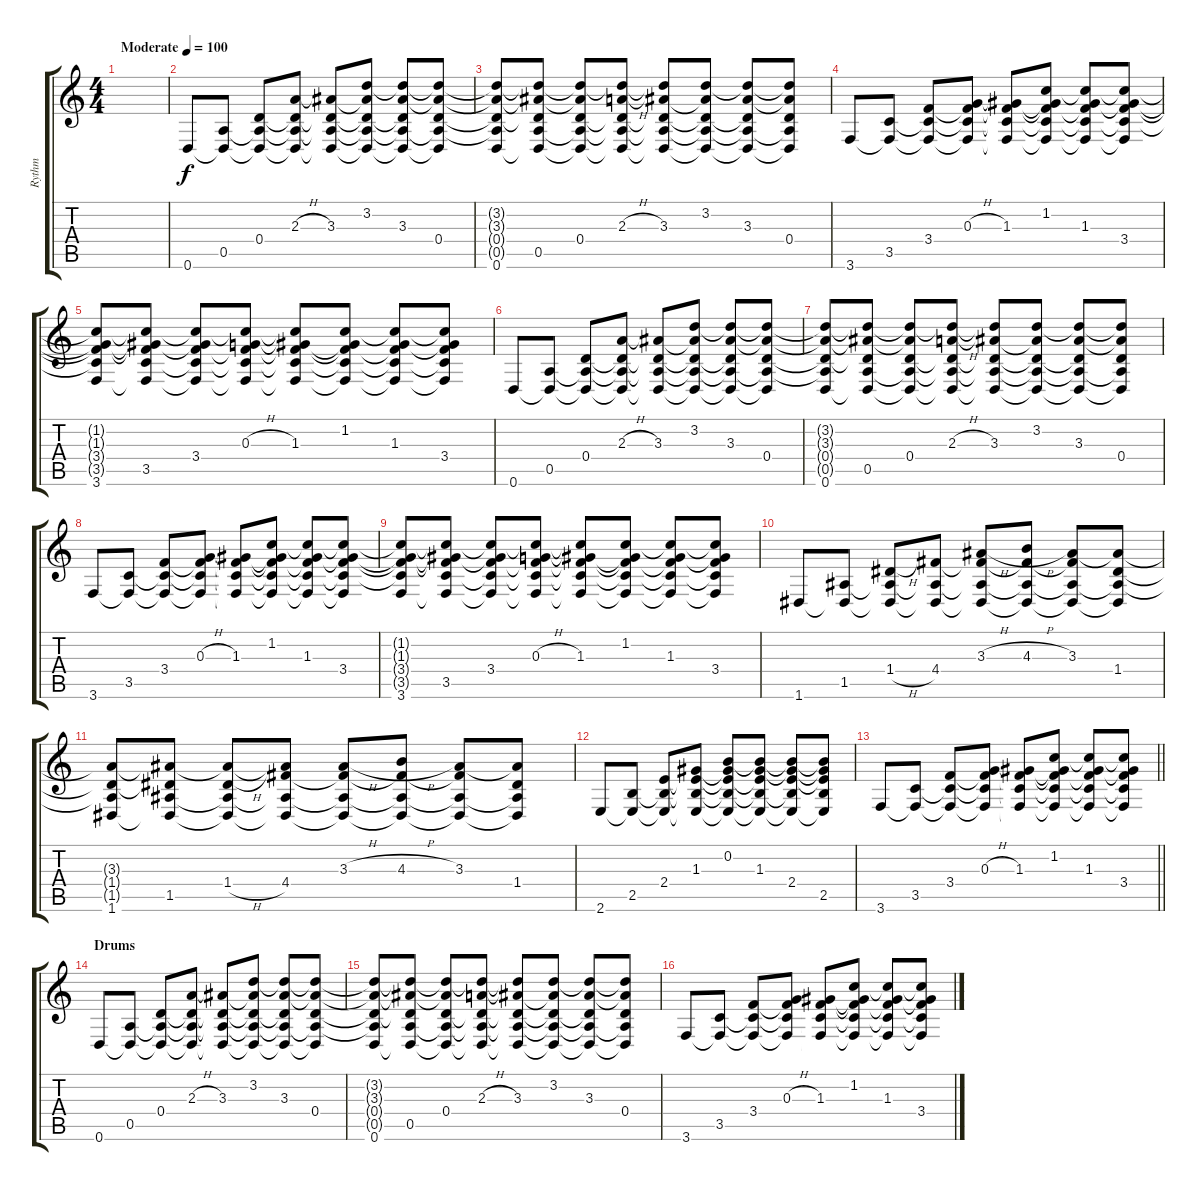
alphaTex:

\track ("Rythm" "Rythm") {instrument acousticguitarnylon}
\staff {score tabs}
\tuning (E4 B3 G3 D3 A2 D2) {hide}
\ts (4 4)
\tempo (100 "Moderate")
\clef g2
\ks c
|
0.6.8 (0.5 0.6{t}).8 (0.4 0.5{t} 0.6{t}).8 (2.3{h} 0.4{t} 0.5{t} 0.6{t}).8 (3.3 0.4{t} 0.5{t} 0.6{t}).8 (3.2 3.3{t} 0.4{t} 0.5{t} 0.6{t}).8 (3.2{t} 3.3 0.4{t} 0.5{t} 0.6{t}).8 (3.2{t} 3.3{t} 0.4 0.5{t} 0.6{t}).8 |
(3.2{t} 3.3{t} 0.4{t} 0.5{t} 0.6).8 (3.2{t} 3.3{t} 0.4{t} 0.5 0.6{t}).8 (3.2{t} 3.3{t} 0.4 0.5{t} 0.6{t}).8 (3.2{t} 2.3{h} 0.4{t} 0.5{t} 0.6{t}).8 (3.2{t} 3.3 0.4{t} 0.5{t} 0.6{t}).8 (3.2 3.3{t} 0.4{t} 0.5{t} 0.6{t}).8 (3.2{t} 3.3 0.4{t} 0.5{t} 0.6{t}).8 (3.2{t} 3.3{t} 0.4 0.5{t} 0.6{t}).8 |
3.6.8 (3.5 3.6{t}).8 (3.4 3.5{t} 3.6{t}).8 (0.3{h} 3.4{t} 3.5{t} 3.6{t}).8 (1.3 3.4{t} 3.5{t} 3.6{t}).8 (1.2 1.3{t} 3.4{t} 3.5{t} 3.6{t}).8 (1.2{t} 1.3 3.4{t} 3.5{t} 3.6{t}).8 (1.2{t} 1.3{t} 3.4 3.5{t} 3.6{t}).8 |
(1.2{t} 1.3{t} 3.4{t} 3.5{t} 3.6).8 (1.2{t} 1.3{t} 3.4{t} 3.5 3.6{t}).8 (1.2{t} 1.3{t} 3.4 3.5{t} 3.6{t}).8 (1.2{t} 0.3{h} 3.4{t} 3.5{t} 3.6{t}).8 (1.2{t} 1.3 3.4{t} 3.5{t} 3.6{t}).8 (1.2 1.3{t} 3.4{t} 3.5{t} 3.6{t}).8 (1.2{t} 1.3 3.4{t} 3.5{t} 3.6{t}).8 (1.2{t} 1.3{t} 3.4 3.5{t} 3.6{t}).8 |
0.6.8 (0.5 0.6{t}).8 (0.4 0.5{t} 0.6{t}).8 (2.3{h} 0.4{t} 0.5{t} 0.6{t}).8 (3.3 0.4{t} 0.5{t} 0.6{t}).8 (3.2 3.3{t} 0.4{t} 0.5{t} 0.6{t}).8 (3.2{t} 3.3 0.4{t} 0.5{t} 0.6{t}).8 (3.2{t} 3.3{t} 0.4 0.5{t} 0.6{t}).8 |
(3.2{t} 3.3{t} 0.4{t} 0.5{t} 0.6).8 (3.2{t} 3.3{t} 0.4{t} 0.5 0.6{t}).8 (3.2{t} 3.3{t} 0.4 0.5{t} 0.6{t}).8 (3.2{t} 2.3{h} 0.4{t} 0.5{t} 0.6{t}).8 (3.2{t} 3.3 0.4{t} 0.5{t} 0.6{t}).8 (3.2 3.3{t} 0.4{t} 0.5{t} 0.6{t}).8 (3.2{t} 3.3 0.4{t} 0.5{t} 0.6{t}).8 (3.2{t} 3.3{t} 0.4 0.5{t} 0.6{t}).8 |
3.6.8 (3.5 3.6{t}).8 (3.4 3.5{t} 3.6{t}).8 (0.3{h} 3.4{t} 3.5{t} 3.6{t}).8 (1.3 3.4{t} 3.5{t} 3.6{t}).8 (1.2 1.3{t} 3.4{t} 3.5{t} 3.6{t}).8 (1.2{t} 1.3 3.4{t} 3.5{t} 3.6{t}).8 (1.2{t} 1.3{t} 3.4 3.5{t} 3.6{t}).8 |
(1.2{t} 1.3{t} 3.4{t} 3.5{t} 3.6).8 (1.2{t} 1.3{t} 3.4{t} 3.5 3.6{t}).8 (1.2{t} 1.3{t} 3.4 3.5{t} 3.6{t}).8 (1.2{t} 0.3{h} 3.4{t} 3.5{t} 3.6{t}).8 (1.2{t} 1.3 3.4{t} 3.5{t} 3.6{t}).8 (1.2 1.3{t} 3.4{t} 3.5{t} 3.6{t}).8 (1.2{t} 1.3 3.4{t} 3.5{t} 3.6{t}).8 (1.2{t} 1.3{t} 3.4 3.5{t} 3.6{t}).8 |
1.6.8 (1.5 1.6{t}).8 (1.4{h} 1.5{t} 1.6{t}).8 (4.4 1.5{t} 1.6{t}).8 (3.3{h} 4.4{t} 1.5{t} 1.6{t}).8 (4.3{h} 4.4{t} 1.5{t} 1.6{t}).8 (3.3 4.4{t} 1.5{t} 1.6{t}).8 (3.3{t} 1.4 1.5{t} 1.6{t}).8 |
(3.3{t} 1.4{t} 1.5{t} 1.6).8 (3.3{t} 1.4{t} 1.5 1.6{t}).8 (3.3{t} 1.4{h} 1.5{t} 1.6{t}).8 (3.3{t} 4.4 1.5{t} 1.6{t}).8 (3.3{h} 4.4{t} 1.5{t} 1.6{t}).8 (4.3{h} 4.4{t} 1.5{t} 1.6{t}).8 (3.3 4.4{t} 1.5{t} 1.6{t}).8 (3.3{t} 1.4 1.5{t} 1.6{t}).8 |
2.6.8 (2.5 2.6{t}).8 (2.4 2.5{t} 2.6{t}).8 (1.3 2.4{t} 2.5{t} 2.6{t}).8 (0.2 1.3{t} 2.4{t} 2.5{t} 2.6{t}).8 (0.2{t} 1.3 2.4{t} 2.5{t} 2.6{t}).8 (0.2{t} 1.3{t} 2.4 2.5{t} 2.6{t}).8 (0.2{t} 1.3{t} 2.4{t} 2.5 2.6{t}).8 |
\barLineRight lightlight
3.6.8 (3.5 3.6{t}).8 (3.4 3.5{t} 3.6{t}).8 (0.3{h} 3.4{t} 3.5{t} 3.6{t}).8 (1.3 3.4{t} 3.5{t} 3.6{t}).8 (1.2 1.3{t} 3.4{t} 3.5{t} 3.6{t}).8 (1.2{t} 1.3 3.4{t} 3.5{t} 3.6{t}).8 (1.2{t} 1.3{t} 3.4 3.5{t} 3.6{t}).8 |
\section ("" "Drums")
0.6.8 (0.5 0.6{t}).8 (0.4 0.5{t} 0.6{t}).8 (2.3{h} 0.4{t} 0.5{t} 0.6{t}).8 (3.3 0.4{t} 0.5{t} 0.6{t}).8 (3.2 3.3{t} 0.4{t} 0.5{t} 0.6{t}).8 (3.2{t} 3.3 0.4{t} 0.5{t} 0.6{t}).8 (3.2{t} 3.3{t} 0.4 0.5{t} 0.6{t}).8 |
(3.2{t} 3.3{t} 0.4{t} 0.5{t} 0.6).8 (3.2{t} 3.3{t} 0.4{t} 0.5 0.6{t}).8 (3.2{t} 3.3{t} 0.4 0.5{t} 0.6{t}).8 (3.2{t} 2.3{h} 0.4{t} 0.5{t} 0.6{t}).8 (3.2{t} 3.3 0.4{t} 0.5{t} 0.6{t}).8 (3.2 3.3{t} 0.4{t} 0.5{t} 0.6{t}).8 (3.2{t} 3.3 0.4{t} 0.5{t} 0.6{t}).8 (3.2{t} 3.3{t} 0.4 0.5{t} 0.6{t}).8 |
3.6.8 (3.5 3.6{t}).8 (3.4 3.5{t} 3.6{t}).8 (0.3{h} 3.4{t} 3.5{t} 3.6{t}).8 (1.3 3.4{t} 3.5{t} 3.6{t}).8 (1.2 1.3{t} 3.4{t} 3.5{t} 3.6{t}).8 (1.2{t} 1.3 3.4{t} 3.5{t} 3.6{t}).8 (1.2{t} 1.3{t} 3.4 3.5{t} 3.6{t}).8
